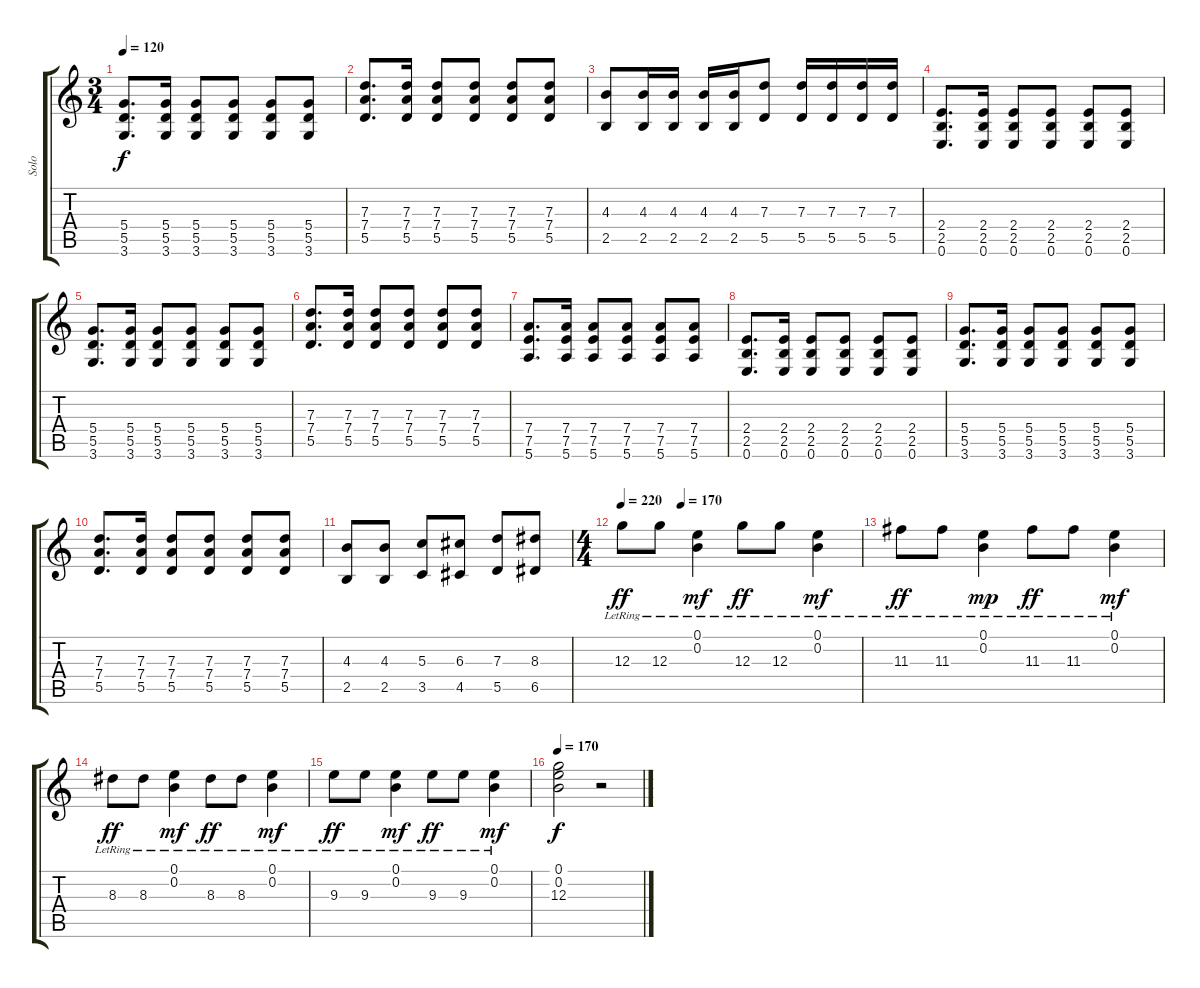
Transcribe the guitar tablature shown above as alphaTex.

\track ("Solo" "Solo") {instrument acousticguitarsteel}
\staff {score tabs}
\tuning (E4 B3 G3 D3 A2 E2) {hide}
\ts (3 4)
\tempo 120
\clef g2
\ks c
(5.4 5.5 3.6).8{d dy f} (5.4 5.5 3.6).16 (5.4 5.5 3.6).8 (5.4 5.5 3.6).8 (5.4 5.5 3.6).8 (5.4 5.5 3.6).8 |
(7.3 7.4 5.5).8{d} (7.3 7.4 5.5).16 (7.3 7.4 5.5).8 (7.3 7.4 5.5).8 (7.3 7.4 5.5).8 (7.3 7.4 5.5).8 |
(4.3 2.5).8 (4.3 2.5).16 (4.3 2.5).16 (4.3 2.5).16 (4.3 2.5).16 (7.3 5.5).8 (7.3 5.5).16 (7.3 5.5).16 (7.3 5.5).16 (7.3 5.5).16 |
(2.4 2.5 0.6).8{d} (2.4 2.5 0.6).16 (2.4 2.5 0.6).8 (2.4 2.5 0.6).8 (2.4 2.5 0.6).8 (2.4 2.5 0.6).8 |
(5.4 5.5 3.6).8{d} (5.4 5.5 3.6).16 (5.4 5.5 3.6).8 (5.4 5.5 3.6).8 (5.4 5.5 3.6).8 (5.4 5.5 3.6).8 |
(7.3 7.4 5.5).8{d} (7.3 7.4 5.5).16 (7.3 7.4 5.5).8 (7.3 7.4 5.5).8 (7.3 7.4 5.5).8 (7.3 7.4 5.5).8 |
(7.4 7.5 5.6).8{d} (7.4 7.5 5.6).16 (7.4 7.5 5.6).8 (7.4 7.5 5.6).8 (7.4 7.5 5.6).8 (7.4 7.5 5.6).8 |
(2.4 2.5 0.6).8{d} (2.4 2.5 0.6).16 (2.4 2.5 0.6).8 (2.4 2.5 0.6).8 (2.4 2.5 0.6).8 (2.4 2.5 0.6).8 |
(5.4 5.5 3.6).8{d} (5.4 5.5 3.6).16 (5.4 5.5 3.6).8 (5.4 5.5 3.6).8 (5.4 5.5 3.6).8 (5.4 5.5 3.6).8 |
(7.3 7.4 5.5).8{d} (7.3 7.4 5.5).16 (7.3 7.4 5.5).8 (7.3 7.4 5.5).8 (7.3 7.4 5.5).8 (7.3 7.4 5.5).8 |
(4.3 2.5).8 (4.3 2.5).8 (5.3 3.5).8 (6.3 4.5).8 (7.3 5.5).8 (8.3 6.5).8 |
\ts (4 4)
\tempo 220
\tempo (170 0.25)
12.3{lr}.8{dy ff volume 12 instrument electricguitarclean} 12.3{lr}.8 (0.1{lr} 0.2{lr}).4{dy mf} 12.3{lr}.8{dy ff} 12.3{lr}.8 (0.1{lr} 0.2{lr}).4{dy mf} |
11.3{lr}.8{dy ff} 11.3{lr}.8 (0.1{lr} 0.2{lr}).4{dy mp} 11.3{lr}.8{dy ff} 11.3{lr}.8 (0.1{lr} 0.2{lr}).4{dy mf} |
8.3{lr}.8{dy ff} 8.3{lr}.8 (0.1{lr} 0.2{lr}).4{dy mf} 8.3{lr}.8{dy ff} 8.3{lr}.8 (0.1{lr} 0.2{lr}).4{dy mf} |
9.3{lr}.8{dy ff} 9.3{lr}.8 (0.1{lr} 0.2{lr}).4{dy mf} 9.3{lr}.8{dy ff} 9.3{lr}.8 (0.1{lr} 0.2{lr}).4{dy mf} |
\tempo 170
(0.1 0.2 12.3).2{dy f} r.2
